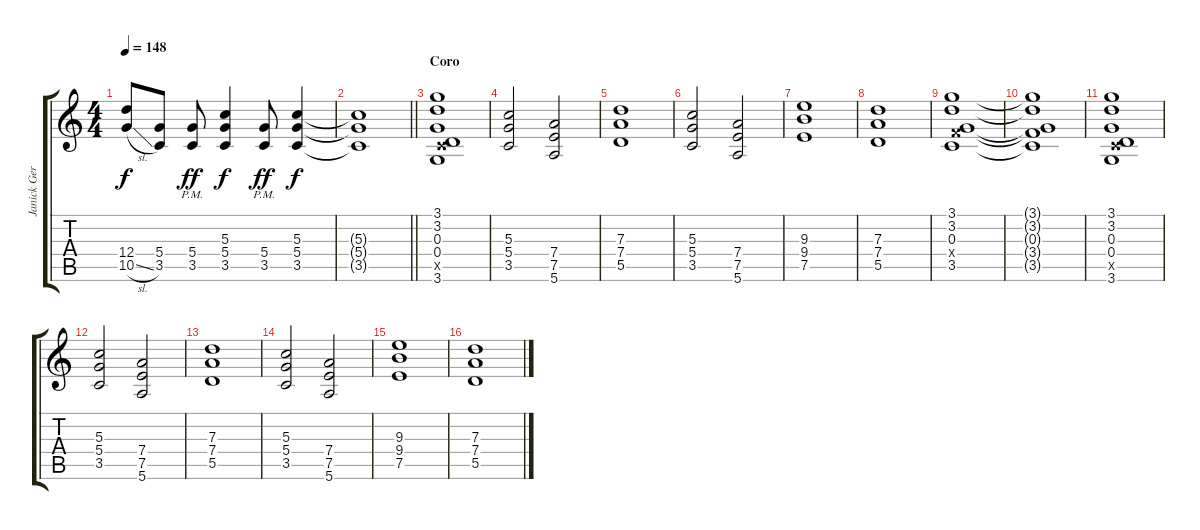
\track ("Janick Gers" "Janick Ger") {instrument overdrivenguitar}
\staff {score tabs}
\tuning (E4 B3 G3 D3 A2 E2) {hide}
\ts (4 4)
\tempo 148
\clef g2
\ks c
(12.4 10.5{sl}).8{dy f} (5.4 3.5).8 (5.4{pm} 3.5{pm}).8{dy ff} (5.3 5.4 3.5).4{dy f} (5.4{pm} 3.5{pm}).8{dy ff} (5.3 5.4 3.5).4{dy f} |
\barLineRight lightlight
(5.3{t} 5.4{t} 3.5{t}).1 |
\section ("" "Coro")
(3.1 3.2 0.3 0.4 3.5{x} 3.6).1 |
(5.3 5.4 3.5).2 (7.4 7.5 5.6).2 |
(7.3 7.4 5.5).1 |
(5.3 5.4 3.5).2 (7.4 7.5 5.6).2 |
(9.3 9.4 7.5).1 |
(7.3 7.4 5.5).1 |
(3.1 3.2 0.3 3.4{x} 3.5).1 |
(3.1{t} 3.2{t} 0.3{t} 3.4{t} 3.5{t}).1 |
(3.1 3.2 0.3 0.4 3.5{x} 3.6).1 |
(5.3 5.4 3.5).2 (7.4 7.5 5.6).2 |
(7.3 7.4 5.5).1 |
(5.3 5.4 3.5).2 (7.4 7.5 5.6).2 |
(9.3 9.4 7.5).1 |
(7.3 7.4 5.5).1
